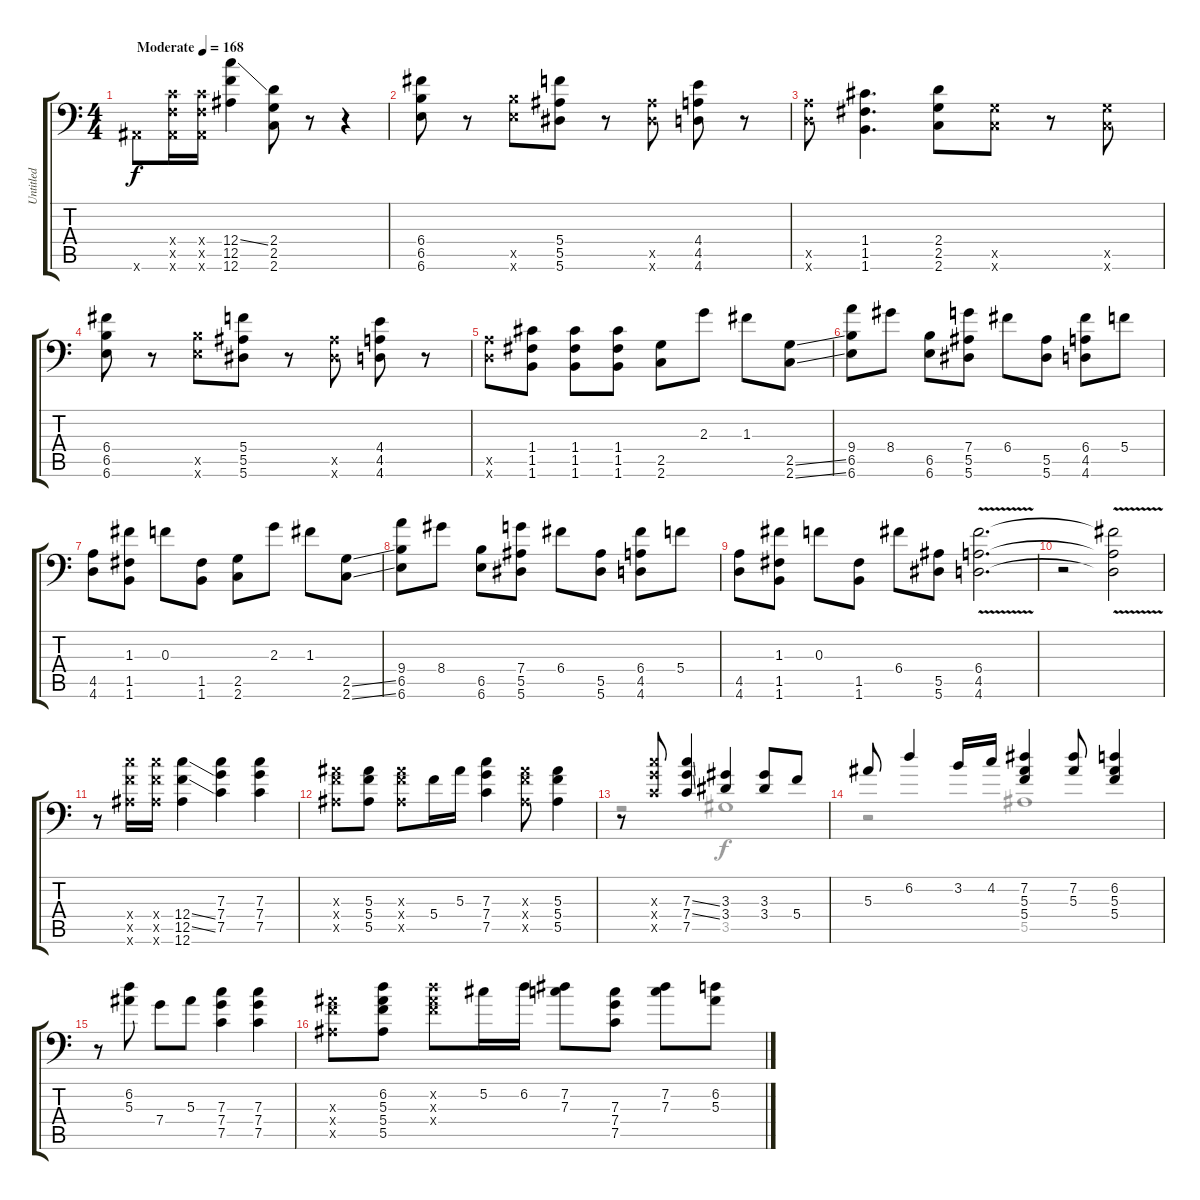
\track ("Untitled" "Untitled") {instrument acousticguitarnylon}
\staff {score tabs}
\tuning (C4 Ab3 F3 C3 F2 Bb1) {hide}
\voice
\ts (4 4)
\tempo (168 "Moderate")
\clef f4
\ks c
0.6{x}.8{dy f instrument acousticguitarnylon} (0.4{x} 0.5{x} 0.6{x}).16 (0.4{x} 0.5{x} 0.6{x}).16 (12.4{ss} 12.5 12.6).4 (2.4 2.5 2.6).8 r.8 r.4 |
(6.4 6.5 6.6).8 r.8 (6.5{x} 6.6{x}).8 (5.4 5.5 5.6).8 r.8 (5.5{x} 5.6{x}).8 (4.4 4.5 4.6).8 r.8 |
(4.5{x} 4.6{x}).8 (1.4 1.5 1.6).4{d} (2.4 2.5 2.6).8 (2.5{x} 2.6{x}).8 r.8 (2.5{x} 2.6{x}).8 |
(6.4 6.5 6.6).8 r.8 (6.5{x} 6.6{x}).8 (5.4 5.5 5.6).8 r.8 (5.5{x} 5.6{x}).8 (4.4 4.5 4.6).8 r.8 |
(4.5{x} 4.6{x}).8 (1.4 1.5 1.6).8 (1.4 1.5 1.6).8 (1.4 1.5 1.6).8 (2.5 2.6).8 2.3.8 1.3.8 (2.5{ss} 2.6{ss}).8 |
(9.4 6.5 6.6).8 8.4.8 (6.5 6.6).8 (7.4 5.5 5.6).8 6.4.8 (5.5 5.6).8 (6.4 4.5 4.6).8 5.4.8 |
(4.5 4.6).8 (1.3 1.5 1.6).8 0.3.8 (1.5 1.6).8 (2.5 2.6).8 2.3.8 1.3.8 (2.5{ss} 2.6{ss}).8 |
(9.4 6.5 6.6).8 8.4.8 (6.5 6.6).8 (7.4 5.5 5.6).8 6.4.8 (5.5 5.6).8 (6.4 4.5 4.6).8 5.4.8 |
(4.5 4.6).8 (1.3 1.5 1.6).8 0.3.8 (1.5 1.6).8 6.4.8 (5.5 5.6).8 (6.4{v} 4.5{v} 4.6{v}).2{d} |
r.2 (6.4{v t} 4.5{v t} 4.6{v t}).2 |
r.8 (12.4{x} 12.5{x} 12.6{x}).16 (12.4{x} 12.5{x} 12.6{x}).16 (12.4{ss} 12.5{ss} 12.6).4 (7.3 7.4 7.5).4 (7.3 7.4 7.5).4 |
(5.3{x} 5.4{x} 5.5{x}).8 (5.3 5.4 5.5).8 (5.3{x} 5.4{x} 5.5{x}).8 5.4.16 5.3.16 (7.3 7.4 7.5).4 (5.3{x} 5.4{x} 5.5{x}).8 (5.3 5.4 5.5).4 |
r.8 (7.3{x} 7.4{x} 7.5{x}).8 (7.3{ss} 7.4{ss} 7.5).4 (3.3 3.4).4 (3.3 3.4).8 5.4.8 |
5.3.8 6.2.4 3.2.16 4.2.16 (7.2 5.3 5.4).4 (7.2 5.3).8 (6.2 5.3 5.4).4 |
r.8 (6.2 5.3).8 7.4.8 5.3.8 (7.3 7.4 7.5).4 (7.3 7.4 7.5).4 |
(5.3{x} 5.4{x} 5.5{x}).8 (6.2 5.3 5.4 5.5).8 (6.2{x} 5.3{x} 5.4{x}).8 5.2.16 6.2.16 (7.2 7.3).8 (7.3 7.4 7.5).8 (7.2 7.3).8 (6.2 5.3).8
\voice
\clef f4
\ottava regular
\simile none
\ks c
|
|
|
|
|
|
|
|
|
|
|
|
r.2 3.5.1 |
r.2 5.5.1 |
|
